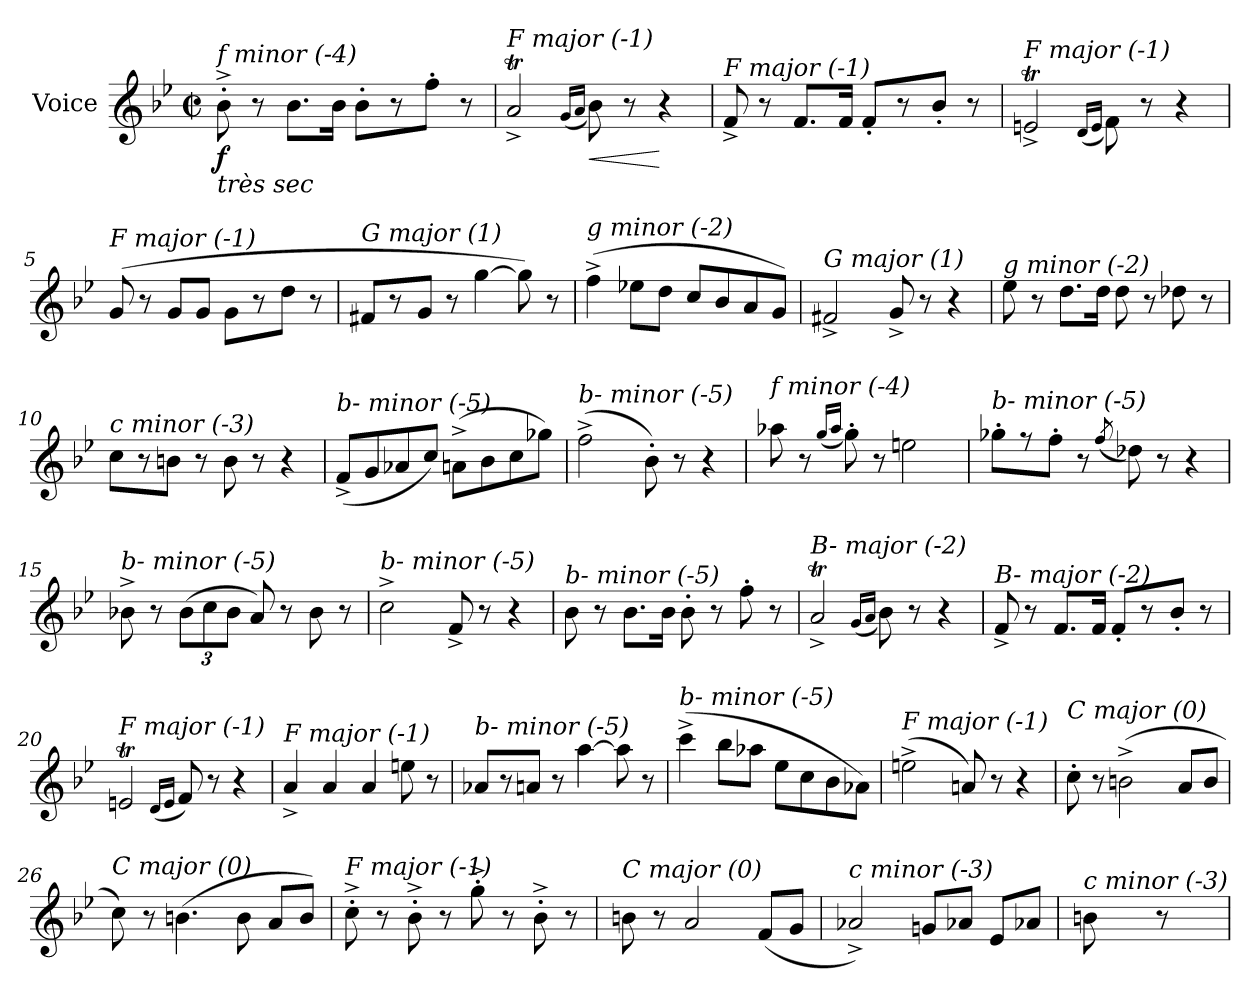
**kern	**dynam
*part1	*part1
*staff1	*staff1
*I"Voice	*
*I'V	*
*clefG2	*
*k[b-e-]	*
*M2/2	*
*met(c|)	*
*MM288	*
=1	=1
!LO:TX:b:i:t=très sec	!
!LO:TX:i:t=f minor (-4)	!
!	!LO:DY:b
8b-'^\	f
8r	.
8.b-\L	.
16b-\Jk	.
8b-'\L	.
8r	.
8ff'\J	.
8r	.
=2	=2
!LO:TX:i:t=F major (-1)	!
2at^/	.
(<16qg/LL	.
16qa/JJ	.
!	!LO:HP:b
8b-\)	<
8r	.
4r	[
=3	=3
!LO:TX:i:t=F major (-1)	!
8f^/	.
8r	.
8.f/L	.
16f/Jk	.
8f'/L	.
8r	.
8b-'/J	.
8r	.
=4	=4
!LO:TX:i:t=F major (-1)	!
2ent^/	.
(<16qd/LL	.
16qe/JJ	.
8f\)	.
8r	.
4r	.
=5	=5
!LO:TX:i:t=F major (-1)	!
(>8g/	.
8r	.
8g/L	.
8g/J	.
8g\L	.
8r	.
8dd\J	.
8r	.
!!LO:LB:g=z
=6	=6
!LO:TX:i:t=G major (1)	!
8f#X/L	.
8r	.
8g/J	.
8r	.
[4gg\	.
8gg\])	.
8r	.
=7	=7
!LO:TX:i:t=g minor (-2)	!
(>4ff^\	.
8ee-X\L	.
8dd\J	.
8cc/L	.
8b-/	.
8a/	.
8g/J)	.
=8	=8
!LO:TX:i:t=G major (1)	!
2f#X^/	.
8g^/	.
8r	.
4r	.
=9	=9
!LO:TX:i:t=g minor (-2)	!
8ee-\	.
8r	.
8.dd\L	.
16dd\Jk	.
8dd\	.
8r	.
8dd-X\	.
8r	.
=10	=10
!LO:TX:i:t=c minor (-3)	!
8cc\L	.
8r	.
8bn\J	.
8r	.
8b\	.
8r	.
4r	.
!!LO:LB:g=z
=11	=11
!LO:TX:i:t=b- minor (-5)	!
(<8f^/L	.
8g/	.
8a-X/	.
8cc/J)	.
(>8an^\L	.
8b-\	.
8cc\	.
8gg-X\J)	.
=12	=12
!LO:TX:i:t=b- minor (-5)	!
(>2ff^\	.
8b-'\)	.
8r	.
4r	.
=13	=13
!LO:TX:i:t=f minor (-4)	!
8aa-X\	.
8r	.
(<16qgg/LL	.
16qaa-/JJ	.
8gg'\)	.
8r	.
2een\	.
=14	=14
!LO:TX:i:t=b- minor (-5)	!
8gg-X'\L	.
8r	.
8ff'\J	.
8r	.
(<8qff/	.
8dd-X\)	.
8r	.
4r	.
=15	=15
!LO:TX:i:t=b- minor (-5)	!
8b-X^\	.
8r	.
*Xbrackettup	*
(>12b-\L	.
12cc\	.
12b-\J	.
8a/)	.
8r	.
8b-\	.
8r	.
!!LO:LB:g=z
=16	=16
!LO:TX:i:t=b- minor (-5)	!
2cc^\	.
8f^/	.
8r	.
4r	.
=17	=17
!LO:TX:i:t=b- minor (-5)	!
8b-\	.
8r	.
8.b-\L	.
16b-\Jk	.
8b-'\	.
8r	.
8ff'\	.
8r	.
=18	=18
!LO:TX:i:t=B- major (-2)	!
2at^/	.
(<16qg/LL	.
16qa/JJ	.
8b-\)	.
8r	.
4r	.
=19	=19
!LO:TX:i:t=B- major (-2)	!
8f^/	.
8r	.
8.f/L	.
16f/Jk	.
8f'/L	.
8r	.
8b-'/J	.
8r	.
=20	=20
!LO:TX:i:t=F major (-1)	!
2ent/	.
(<16qd/LL	.
16qe/JJ	.
8f/)	.
8r	.
4r	.
!!LO:LB:g=z
=21	=21
!LO:TX:i:t=F major (-1)	!
4a^/	.
4a/	.
4a/	.
8een\	.
8r	.
=22	=22
!LO:TX:i:t=b- minor (-5)	!
8a-Xi/L	.
8r	.
8a/J	.
8r	.
[4aa\	.
8aa\]	.
8r	.
=23	=23
!LO:TX:i:t=b- minor (-5)	!
(>4ccc^\	.
8bb-\L	.
8aa-X\J	.
8ee-\L	.
8cc\	.
8b-\	.
8a-X\J)	.
=24	=24
!LO:TX:i:t=F major (-1)	!
(>2een^\	.
8an/)	.
8r	.
4r	.
=25	=25
!LO:TX:i:t=C major (0)	!
8cc'\	.
8r	.
(>2bn^\	.
8a/L	.
8b/J	.
!!LO:LB:g=z
=26	=26
!LO:TX:i:t=C major (0)	!
8cc\)	.
8r	.
(>4.bn\	.
8b\	.
8a/L	.
8b/J)	.
=27	=27
!LO:TX:i:t=F major (-1)	!
8cc'^\	.
8r	.
8b-'^\	.
8r	.
8gg'^\	.
8r	.
8b-'^\	.
8r	.
=28	=28
!LO:TX:i:t=C major (0)	!
8bn\	.
8r	.
2a/	.
(<8f/L	.
8g/J	.
=29	=29
!LO:TX:i:t=c minor (-3)	!
2a-X^i/)	.
8gn/L	.
8a-Xi/J	.
8e-/L	.
8a-Xi/J	.
=30	=30
!LO:TX:i:t=c minor (-3)	!
8bn\	.
8r	.
=	=
*-	*-
